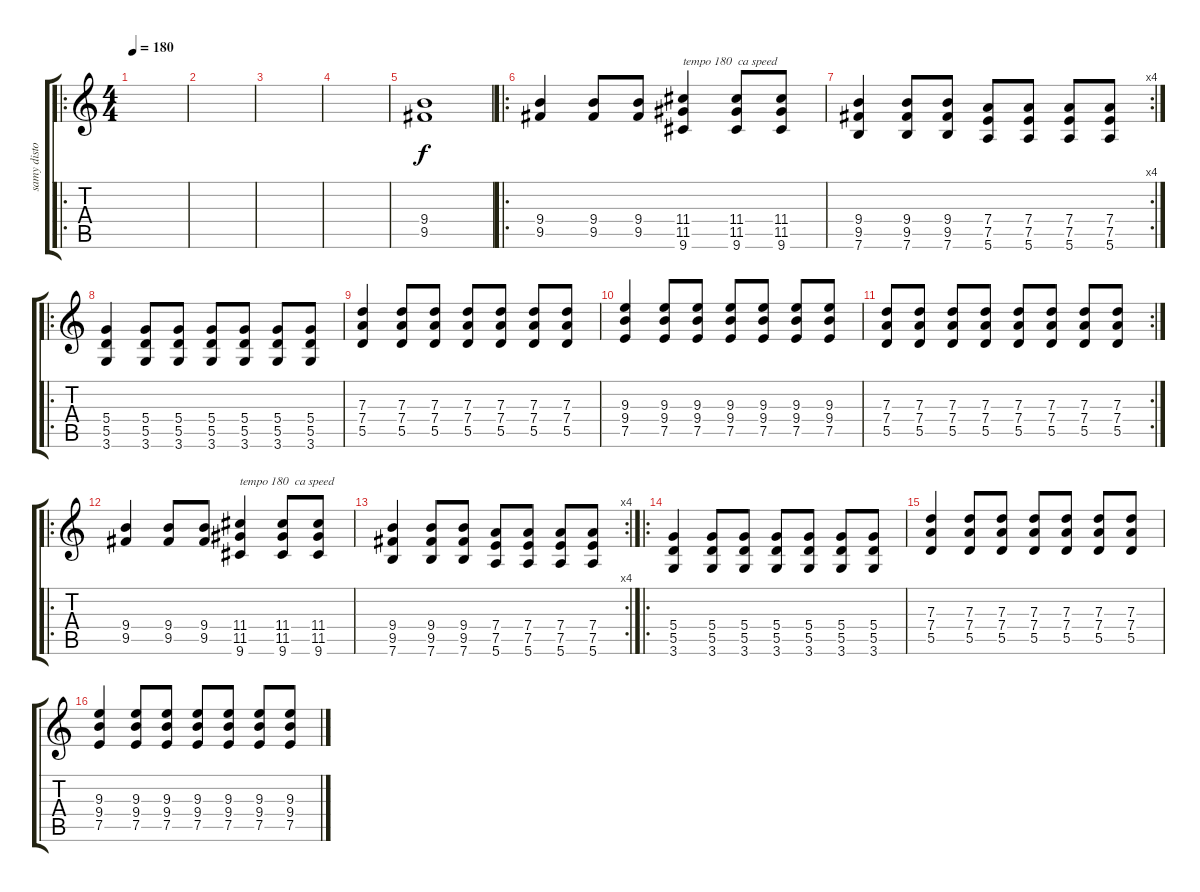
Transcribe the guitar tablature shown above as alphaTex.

\track ("samy disto" "samy disto") {instrument distortionguitar}
\staff {score tabs}
\tuning (E4 B3 G3 D3 A2 E2) {hide}
\ro
\ts (4 4)
\tempo 180
\clef g2
\ks c
|
|
|
|
(9.4 9.5).1 |
\ro
(9.4 9.5).4 (9.4 9.5).8 (9.4 9.5).8 (11.4 11.5 9.6).4{txt "tempo 180  ca speed"} (11.4 11.5 9.6).8 (11.4 11.5 9.6).8 |
\rc 4
(9.4 9.5 7.6).4 (9.4 9.5 7.6).8 (9.4 9.5 7.6).8 (7.4 7.5 5.6).8 (7.4 7.5 5.6).8 (7.4 7.5 5.6).8 (7.4 7.5 5.6).8 |
\ro
(5.4 5.5 3.6).4 (5.4 5.5 3.6).8 (5.4 5.5 3.6).8 (5.4 5.5 3.6).8 (5.4 5.5 3.6).8 (5.4 5.5 3.6).8 (5.4 5.5 3.6).8 |
(7.3 7.4 5.5).4 (7.3 7.4 5.5).8 (7.3 7.4 5.5).8 (7.3 7.4 5.5).8 (7.3 7.4 5.5).8 (7.3 7.4 5.5).8 (7.3 7.4 5.5).8 |
(9.3 9.4 7.5).4 (9.3 9.4 7.5).8 (9.3 9.4 7.5).8 (9.3 9.4 7.5).8 (9.3 9.4 7.5).8 (9.3 9.4 7.5).8 (9.3 9.4 7.5).8 |
\rc 2
(7.3 7.4 5.5).8 (7.3 7.4 5.5).8 (7.3 7.4 5.5).8 (7.3 7.4 5.5).8 (7.3 7.4 5.5).8 (7.3 7.4 5.5).8 (7.3 7.4 5.5).8 (7.3 7.4 5.5).8 |
\ro
(9.4 9.5).4 (9.4 9.5).8 (9.4 9.5).8 (11.4 11.5 9.6).4{txt "tempo 180  ca speed"} (11.4 11.5 9.6).8 (11.4 11.5 9.6).8 |
\rc 4
(9.4 9.5 7.6).4 (9.4 9.5 7.6).8 (9.4 9.5 7.6).8 (7.4 7.5 5.6).8 (7.4 7.5 5.6).8 (7.4 7.5 5.6).8 (7.4 7.5 5.6).8 |
\ro
(5.4 5.5 3.6).4 (5.4 5.5 3.6).8 (5.4 5.5 3.6).8 (5.4 5.5 3.6).8 (5.4 5.5 3.6).8 (5.4 5.5 3.6).8 (5.4 5.5 3.6).8 |
(7.3 7.4 5.5).4 (7.3 7.4 5.5).8 (7.3 7.4 5.5).8 (7.3 7.4 5.5).8 (7.3 7.4 5.5).8 (7.3 7.4 5.5).8 (7.3 7.4 5.5).8 |
(9.3 9.4 7.5).4 (9.3 9.4 7.5).8 (9.3 9.4 7.5).8 (9.3 9.4 7.5).8 (9.3 9.4 7.5).8 (9.3 9.4 7.5).8 (9.3 9.4 7.5).8
